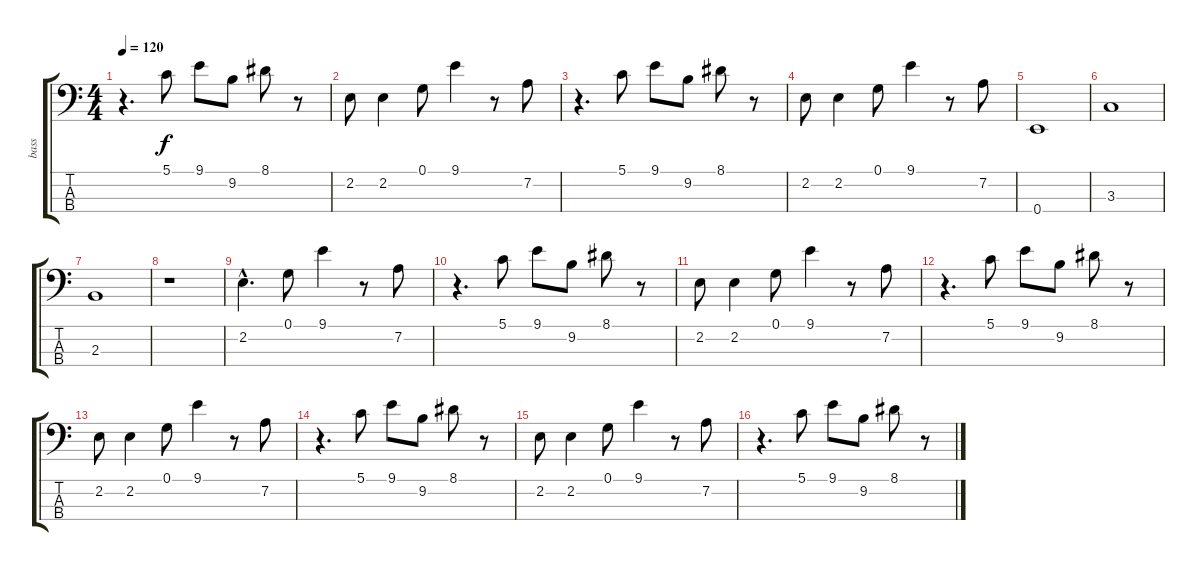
\track ("bass" "bass") {instrument electricbassfinger}
\staff {score tabs}
\tuning (G2 D2 A1 E1) {hide}
\ts (4 4)
\tempo 120
\clef f4
\ks c
r.4{d dy f} 5.1.8 9.1.8 9.2.8 8.1.8 r.8 |
2.2.8 2.2.4 0.1.8 9.1.4 r.8 7.2.8 |
r.4{d} 5.1.8 9.1.8 9.2.8 8.1.8 r.8 |
2.2.8 2.2.4 0.1.8 9.1.4 r.8 7.2.8 |
0.4.1 |
3.3.1 |
2.3.1 |
r.1 |
2.2{hac}.4{d} 0.1.8 9.1.4 r.8 7.2.8 |
r.4{d} 5.1.8 9.1.8 9.2.8 8.1.8 r.8 |
2.2.8 2.2.4 0.1.8 9.1.4 r.8 7.2.8 |
r.4{d} 5.1.8 9.1.8 9.2.8 8.1.8 r.8 |
2.2.8 2.2.4 0.1.8 9.1.4 r.8 7.2.8 |
r.4{d} 5.1.8 9.1.8 9.2.8 8.1.8 r.8 |
2.2.8 2.2.4 0.1.8 9.1.4 r.8 7.2.8 |
r.4{d} 5.1.8 9.1.8 9.2.8 8.1.8 r.8
